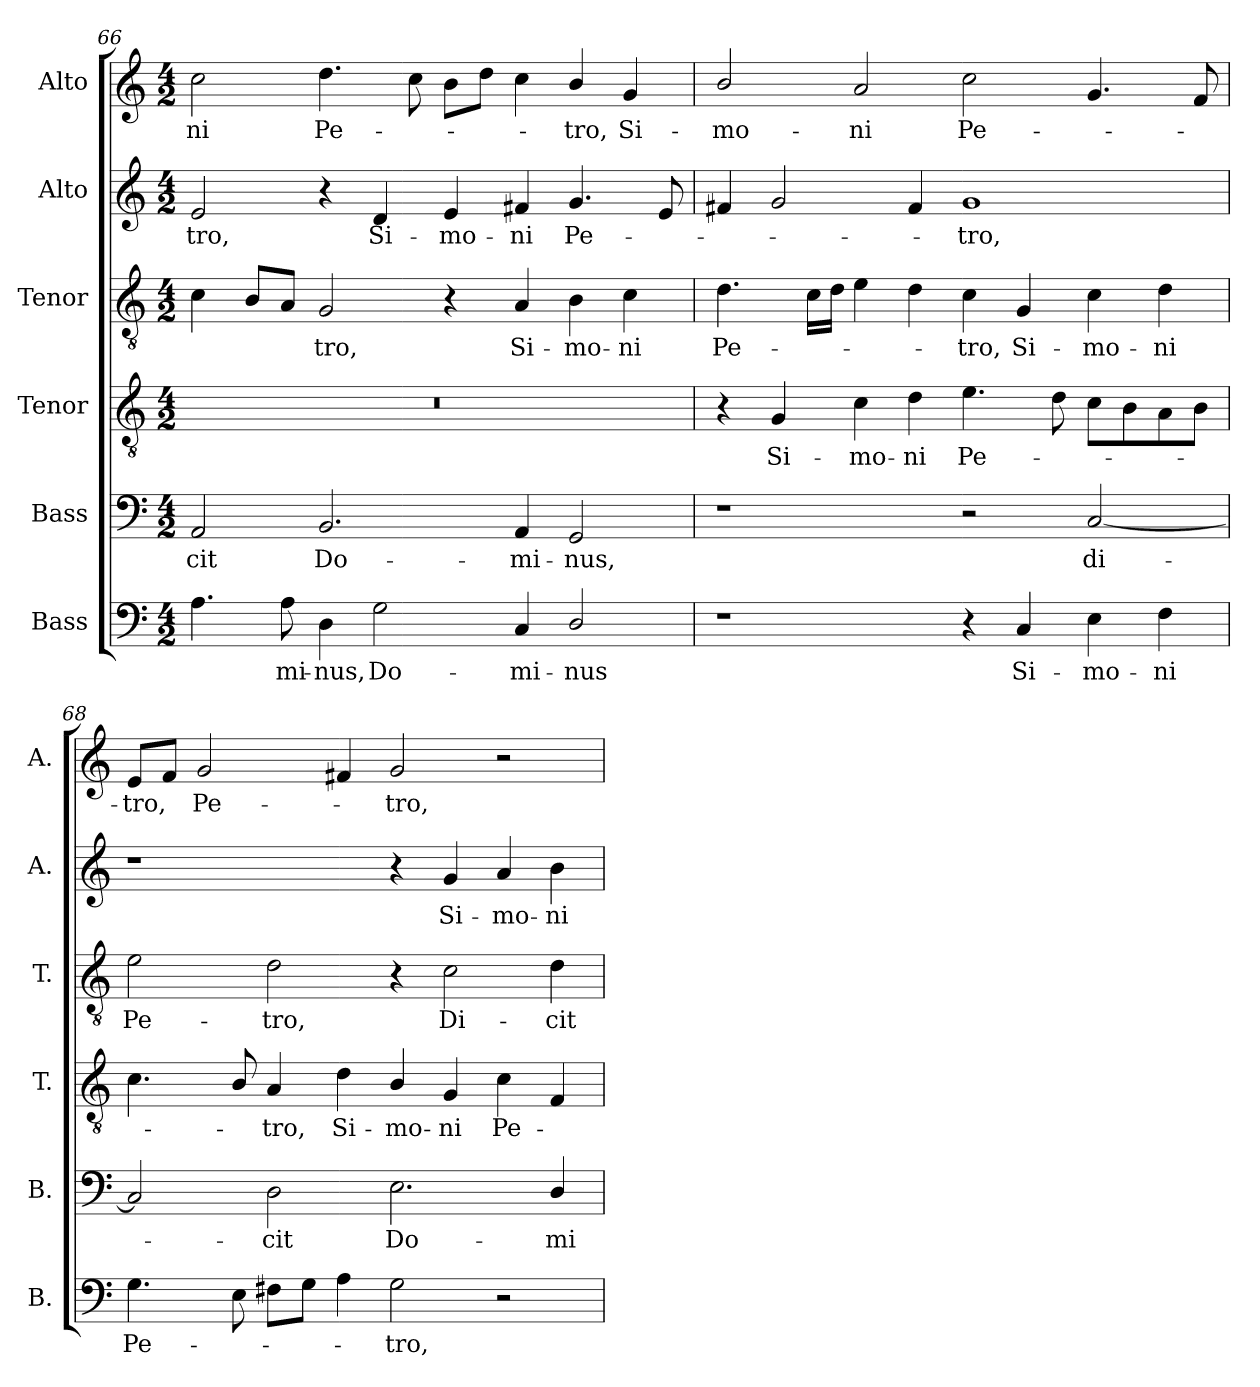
**kern	**text	**kern	**text	**kern	**text	**kern	**text	**kern	**text	**kern	**text
*part6	*part6	*part5	*part5	*part4	*part4	*part3	*part3	*part2	*part2	*part1	*part1
*staff6	*staff6	*staff5	*staff5	*staff4	*staff4	*staff3	*staff3	*staff2	*staff2	*staff1	*staff1
*I"Bass	*	*I"Bass	*	*I"Tenor	*	*I"Tenor	*	*I"Alto	*	*I"Alto	*
*I'B.	*	*I'B.	*	*I'T.	*	*I'T.	*	*I'A.	*	*I'A.	*
*clefF4	*	*clefF4	*	*clefGv2	*	*clefGv2	*	*clefG2	*	*clefG2	*
*	*	*	*	*ITrd7c12	*	*ITrd7c12	*	*	*	*	*
*k[]	*	*k[]	*	*k[]	*	*k[]	*	*k[]	*	*k[]	*
*C:	*	*C:	*	*C:	*	*C:	*	*C:	*	*C:	*
*M4/2	*	*M4/2	*	*M4/2	*	*M4/2	*	*M4/2	*	*M4/2	*
=66	=66	=66	=66	=66	=66	=66	=66	=66	=66	=66	=66
!	!	!	!LO:LY:b:color=#000000	!LO:N:vis=1	!	!	!	!	!	!	!
!	!	!	!	!	!	!	!	!	!LO:LY:b:color=#000000	!	!
!	!	!	!	!	!	!	!	!	!	!	!LO:LY:b:color=#000000
4.Ai\	.	2AAi/	-cit	0r	.	4Ci\	.	2ei/	-tro,	2cci\	-ni
.	.	.	.	.	.	8BBi/L	.	.	.	.	.
!	!LO:LY:b:color=#000000	!	!	!	!	!	!	!	!	!	!
8Ai\	-mi-	.	.	.	.	8AAi/J	.	.	.	.	.
!	!LO:LY:b:color=#000000	!	!	!	!	!	!	!	!	!	!
!	!	!	!LO:LY:b:color=#000000	!	!	!	!	!	!	!	!
!	!	!	!	!	!	!	!LO:LY:b:color=#000000	!	!	!	!
!	!	!	!	!	!	!	!	!	!	!	!LO:LY:b:color=#000000
4Di\	-nus,	2.BBi/	Do-	.	.	2GGi/	-tro,	4r	.	4.ddi\	Pe-
!	!LO:LY:b:color=#000000	!	!	!	!	!	!	!	!	!	!
!	!	!	!	!	!	!	!	!	!LO:LY:b:color=#000000	!	!
2Gi\	Do-	.	.	.	.	.	.	4di/	Si-	.	.
.	.	.	.	.	.	.	.	.	.	8cci\	.
!	!	!	!	!	!	!	!	!	!LO:LY:b:color=#000000	!	!
.	.	.	.	.	.	4r	.	4ei/	-mo-	8bi\L	.
.	.	.	.	.	.	.	.	.	.	8ddi\J	.
!	!LO:LY:b:color=#000000	!	!	!	!	!	!	!	!	!	!
!	!	!	!LO:LY:b:color=#000000	!	!	!	!	!	!	!	!
!	!	!	!	!	!	!	!LO:LY:b:color=#000000	!	!	!	!
!	!	!	!	!	!	!	!	!	!LO:LY:b:color=#000000	!	!
4Ci/	-mi-	4AAi/	-mi-	.	.	4AAi/	Si-	4f#Xi/	-ni	4cci\	.
!	!LO:LY:b:color=#000000	!	!	!	!	!	!	!	!	!	!
!	!	!	!LO:LY:b:color=#000000	!	!	!	!	!	!	!	!
!	!	!	!	!	!	!	!LO:LY:b:color=#000000	!	!	!	!
!	!	!	!	!	!	!	!	!	!LO:LY:b:color=#000000	!	!
!	!	!	!	!	!	!	!	!	!	!	!LO:LY:b:color=#000000
2Di/	-nus	2GGi/	-nus,	.	.	4BBi\	-mo-	4.gi/	Pe-	4bi/	-tro,
!	!	!	!	!	!	!	!LO:LY:b:color=#000000	!	!	!	!
!	!	!	!	!	!	!	!	!	!	!	!LO:LY:b:color=#000000
.	.	.	.	.	.	4Ci\	-ni	.	.	4gi/	Si-
.	.	.	.	.	.	.	.	8ei/	.	.	.
=67	=67	=67	=67	=67	=67	=67	=67	=67	=67	=67	=67
!	!	!	!	!	!	!	!LO:LY:b:color=#000000	!	!	!	!
!	!	!	!	!	!	!	!	!	!	!	!LO:LY:b:color=#000000
1r	.	1r	.	4r	.	4.Di\	Pe-	4f#Xi/	.	2bi/	-mo-
!	!	!	!	!	!LO:LY:b:color=#000000	!	!	!	!	!	!
.	.	.	.	4GGi/	Si-	.	.	2gi/	.	.	.
.	.	.	.	.	.	16Ci\LL	.	.	.	.	.
.	.	.	.	.	.	16Di\JJ	.	.	.	.	.
!	!	!	!	!	!LO:LY:b:color=#000000	!	!	!	!	!	!
!	!	!	!	!	!	!	!	!	!	!	!LO:LY:b:color=#000000
.	.	.	.	4Ci\	-mo-	4Ei\	.	.	.	2ai/	-ni
!	!	!	!	!	!LO:LY:b:color=#000000	!	!	!	!	!	!
.	.	.	.	4Di\	-ni	4Di\	.	4f#i/	.	.	.
!	!	!	!	!	!LO:LY:b:color=#000000	!	!	!	!	!	!
!	!	!	!	!	!	!	!LO:LY:b:color=#000000	!	!	!	!
!	!	!	!	!	!	!	!	!	!LO:LY:b:color=#000000	!	!
!	!	!	!	!	!	!	!	!	!	!	!LO:LY:b:color=#000000
4r	.	2r	.	4.Ei\	Pe-	4Ci\	-tro,	1gi	-tro,	2cci\	Pe-
!	!LO:LY:b:color=#000000	!	!	!	!	!	!	!	!	!	!
!	!	!	!	!	!	!	!LO:LY:b:color=#000000	!	!	!	!
4Ci/	Si-	.	.	.	.	4GGi/	Si-	.	.	.	.
.	.	.	.	8Di\	.	.	.	.	.	.	.
!	!LO:LY:b:color=#000000	!	!	!	!	!	!	!	!	!	!
!	!	!	!LO:LY:b:color=#000000	!	!	!	!	!	!	!	!
!	!	!	!	!	!	!	!LO:LY:b:color=#000000	!	!	!	!
4Ei\	-mo-	[2Ci/	di-	8Ci\L	.	4Ci\	-mo-	.	.	4.gi/	.
.	.	.	.	8BBi\	.	.	.	.	.	.	.
!	!LO:LY:b:color=#000000	!	!	!	!	!	!	!	!	!	!
!	!	!	!	!	!	!	!LO:LY:b:color=#000000	!	!	!	!
4Fi\	-ni	.	.	8AAi\	.	4Di\	-ni	.	.	.	.
.	.	.	.	8BBi\J	.	.	.	.	.	8fi/	.
!!LO:LB:g=z
=68	=68	=68	=68	=68	=68	=68	=68	=68	=68	=68	=68
!	!LO:LY:b:color=#000000	!	!	!	!	!	!	!	!	!	!
!	!	!	!	!	!	!	!LO:LY:b:color=#000000	!	!	!	!
!	!	!	!	!	!	!	!	!	!	!	!LO:LY:b:color=#000000
4.Gi\	Pe-	2Ci/]	.	4.Ci\	.	2Ei\	Pe-	1r	.	8ei/L	-tro,
.	.	.	.	.	.	.	.	.	.	8fi/J	.
!	!	!	!	!	!	!	!	!	!	!	!LO:LY:b:color=#000000
.	.	.	.	.	.	.	.	.	.	2gi/	Pe-
8Ei\	.	.	.	8BBi/	.	.	.	.	.	.	.
!	!	!	!LO:LY:b:color=#000000	!	!	!	!	!	!	!	!
!	!	!	!	!	!LO:LY:b:color=#000000	!	!	!	!	!	!
!	!	!	!	!	!	!	!LO:LY:b:color=#000000	!	!	!	!
8F#Xi\L	.	2Di\	-cit	4AAi/	-tro,	2Di\	-tro,	.	.	.	.
8Gi\J	.	.	.	.	.	.	.	.	.	.	.
!	!	!	!	!	!LO:LY:b:color=#000000	!	!	!	!	!	!
4Ai\	.	.	.	4Di\	Si-	.	.	.	.	4f#Xi/	.
!	!LO:LY:b:color=#000000	!	!	!	!	!	!	!	!	!	!
!	!	!	!LO:LY:b:color=#000000	!	!	!	!	!	!	!	!
!	!	!	!	!	!LO:LY:b:color=#000000	!	!	!	!	!	!
!	!	!	!	!	!	!	!	!	!	!	!LO:LY:b:color=#000000
2Gi\	-tro,	2.Ei\	Do-	4BBi/	-mo-	4r	.	4r	.	2gi/	-tro,
!	!	!	!	!	!LO:LY:b:color=#000000	!	!	!	!	!	!
!	!	!	!	!	!	!	!LO:LY:b:color=#000000	!	!	!	!
!	!	!	!	!	!	!	!	!	!LO:LY:b:color=#000000	!	!
.	.	.	.	4GGi/	-ni	2Ci\	Di-	4gi/	Si-	.	.
!	!	!	!	!	!LO:LY:b:color=#000000	!	!	!	!	!	!
!	!	!	!	!	!	!	!	!	!LO:LY:b:color=#000000	!	!
2r	.	.	.	4Ci\	Pe-	.	.	4ai/	-mo-	2r	.
!	!	!	!LO:LY:b:color=#000000	!	!	!	!	!	!	!	!
!	!	!	!	!	!	!	!LO:LY:b:color=#000000	!	!	!	!
!	!	!	!	!	!	!	!	!	!LO:LY:b:color=#000000	!	!
.	.	4Di/	-mi-	4FFi/	.	4Di\	-cit	4bi\	-ni	.	.
=	=	=	=	=	=	=	=	=	=	=	=
*-	*-	*-	*-	*-	*-	*-	*-	*-	*-	*-	*-
